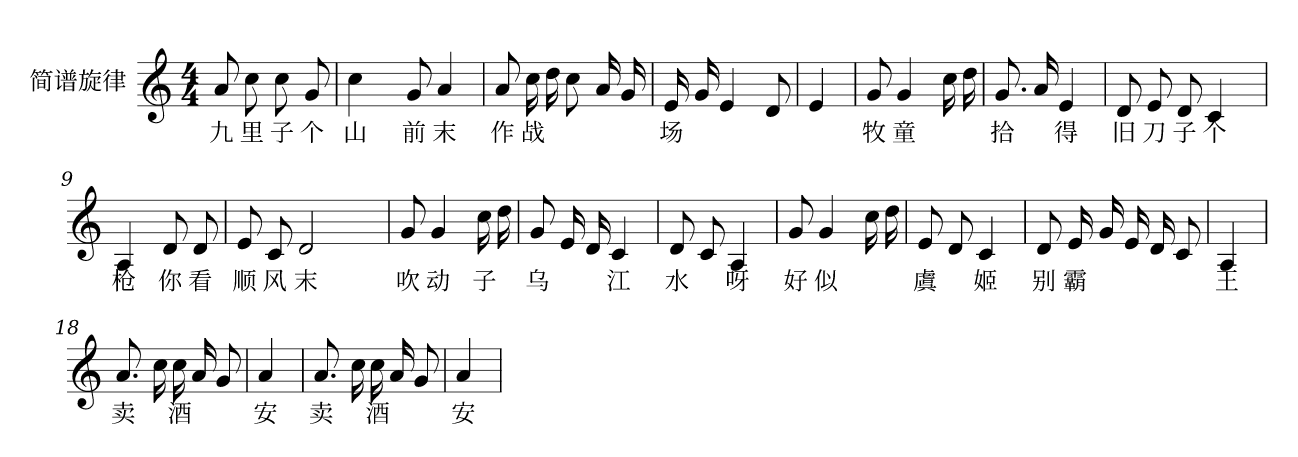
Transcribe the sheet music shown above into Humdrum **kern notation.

**kern	**text
*part1	*part1
*staff1	*staff1
*I"简谱旋律	*
*k[]	*
*M4/4	*
=1	=1
8a	九
8cc	里
8cc	子
8g	个
=2	=2
!LO:N:vis=4	!
4.cc	山
8g	前
4a	末
=3	=3
8a	作
16cc	战
16dd	.
8cc	.
16a	.
16g	.
=4	=4
16e	场
16g	.
4e	.
8d	.
=5	=5
4e	.
=6	=6
8g	牧
4g	童
16cc	.
16dd	.
=7	=7
8.g	拾
16a	.
4e	得
=8	=8
8d	旧
8e	刀
8d	子
!LO:N:vis=4	!
4.c	个
=9	=9
4A	枪
8d	你
8d	看
=10	=10
8e	顺
8c	风
!LO:N:vis=2	!
2.d	末
=11	=11
8g	吹
4g	动
16cc	子
16dd	.
=12	=12
8g	乌
16e	.
16d	.
4c	江
=13	=13
8d	水
8c	.
4A	呀
=14	=14
8g	好
4g	似
16cc	.
16dd	.
=15	=15
8e	虞
8d	.
4c	姬
=16	=16
8d	别
16e	霸
16g	.
16e	.
16d	.
8c	.
=17	=17
4A	王
=18	=18
8.a	卖
16cc	.
16cc	酒
16a	.
8g	.
=19	=19
4a	安
=20	=20
8.a	卖
16cc	.
16cc	酒
16a	.
8g	.
=21	=21
4a	安
=	=
*-	*-
